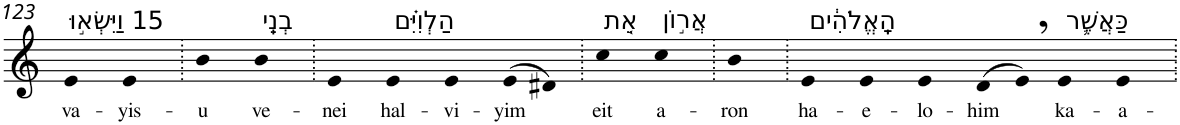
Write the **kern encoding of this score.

**kern	**text
*part1	*part1
*staff1	*staff1
*I"Piano	*
*I'Pno	*
!!LO:PB:g=z
*clefG2	*
*k[]	*
=123	=123
!LO:TX:a:t=15 וַיִּשְׂא֣וּ	!
!	!LO:LY:b
4e	va-
!	!LO:LY:b
4e	-yis-
=124.	=124.
!	!LO:LY:b
4b	-u
!LO:TX:a:t=בְנֵֽי	!
!	!LO:LY:b
4b	ve-
=125.	=125.
!	!LO:LY:b
4e	-nei
!LO:TX:a:t=הַלְוִיִּ֗ם	!
!	!LO:LY:b
4e	hal-
!	!LO:LY:b
4e	-vi-
!	!LO:LY:b
(>8e	-yim
8d#X)	.
=126.	=126.
!LO:TX:a:t=אֵ֚ת	!
!	!LO:LY:b
4cc	eit
!LO:TX:a:t=אֲר֣וֹן	!
!	!LO:LY:b
4cc	a-
=127.	=127.
!	!LO:LY:b
4b	-ron
=128.	=128.
!LO:TX:a:t=הָֽאֱלֹהִ֔ים	!
!	!LO:LY:b
4e	ha-
!	!LO:LY:b
4e	-e-
!	!LO:LY:b
4e	-lo-
!	!LO:LY:b
(>8d	-him
8e,)	.
!LO:TX:a:t=כַּאֲשֶׁ֛ר	!
!	!LO:LY:b
4e	ka-
!	!LO:LY:b
4e	-a-
=.	=.
*-	*-
